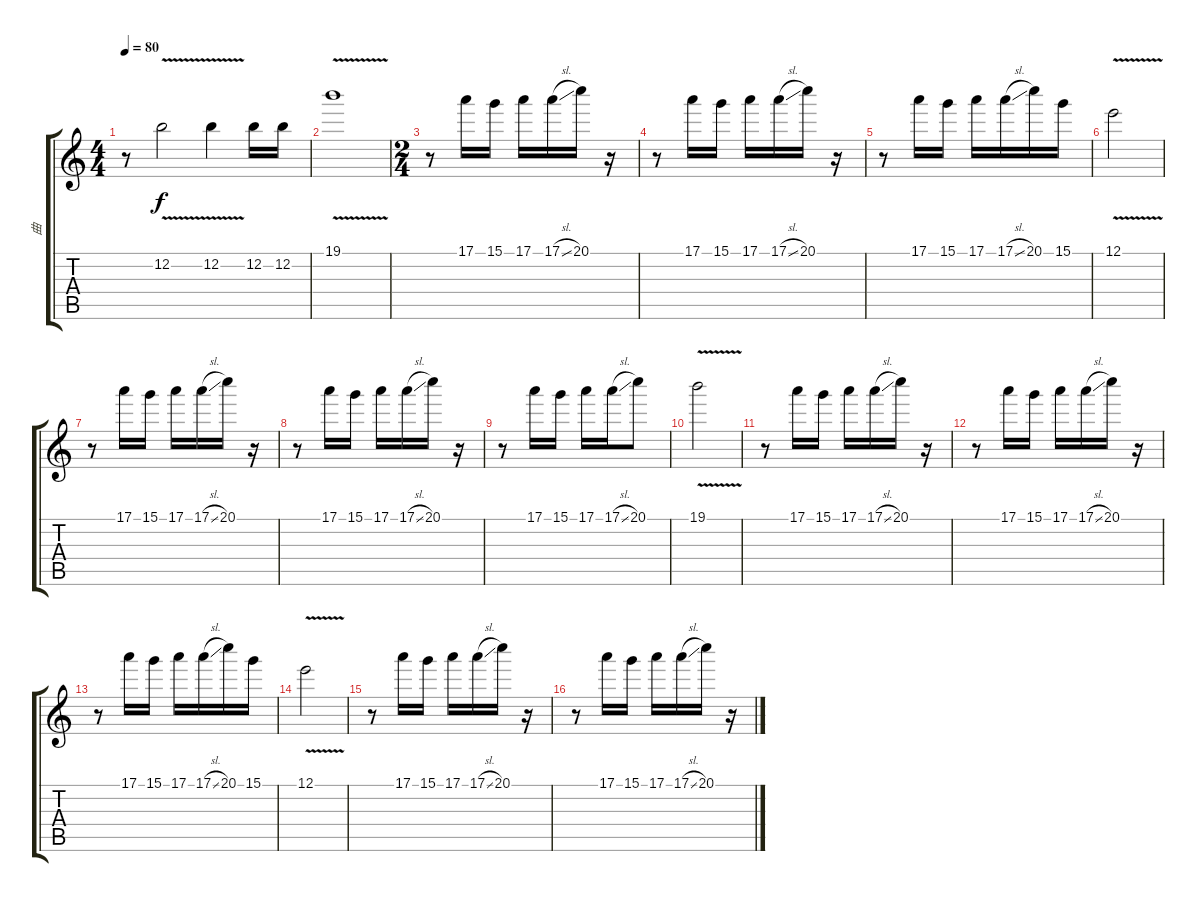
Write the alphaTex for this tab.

\track ("曲" "曲") {instrument acousticguitarsteel}
\staff {score tabs}
\tuning (E4 B3 G3 D3 A2 E2) {hide}
\ts (4 4)
\tempo 80
\clef g2
\ks c
r.8{dy f} 12.2{v}.2 12.2{v}.4 12.2.16 12.2.16 |
19.1{v}.1 |
\ts (2 4)
r.8 17.1.16 15.1.16 17.1.16 17.1{sl}.16 20.1.16 r.16 |
r.8 17.1.16 15.1.16 17.1.16 17.1{sl}.16 20.1.16 r.16 |
r.8 17.1.16 15.1.16 17.1.16 17.1{sl}.16 20.1.16 15.1.16 |
12.1{v}.2 |
r.8 17.1.16 15.1.16 17.1.16 17.1{sl}.16 20.1.16 r.16 |
r.8 17.1.16 15.1.16 17.1.16 17.1{sl}.16 20.1.16 r.16 |
r.8 17.1.16 15.1.16 17.1.16 17.1{sl}.16 20.1.8 |
19.1{v}.2 |
r.8 17.1.16 15.1.16 17.1.16 17.1{sl}.16 20.1.16 r.16 |
r.8 17.1.16 15.1.16 17.1.16 17.1{sl}.16 20.1.16 r.16 |
r.8 17.1.16 15.1.16 17.1.16 17.1{sl}.16 20.1.16 15.1.16 |
12.1{v}.2 |
r.8 17.1.16 15.1.16 17.1.16 17.1{sl}.16 20.1.16 r.16 |
r.8 17.1.16 15.1.16 17.1.16 17.1{sl}.16 20.1.16 r.16
